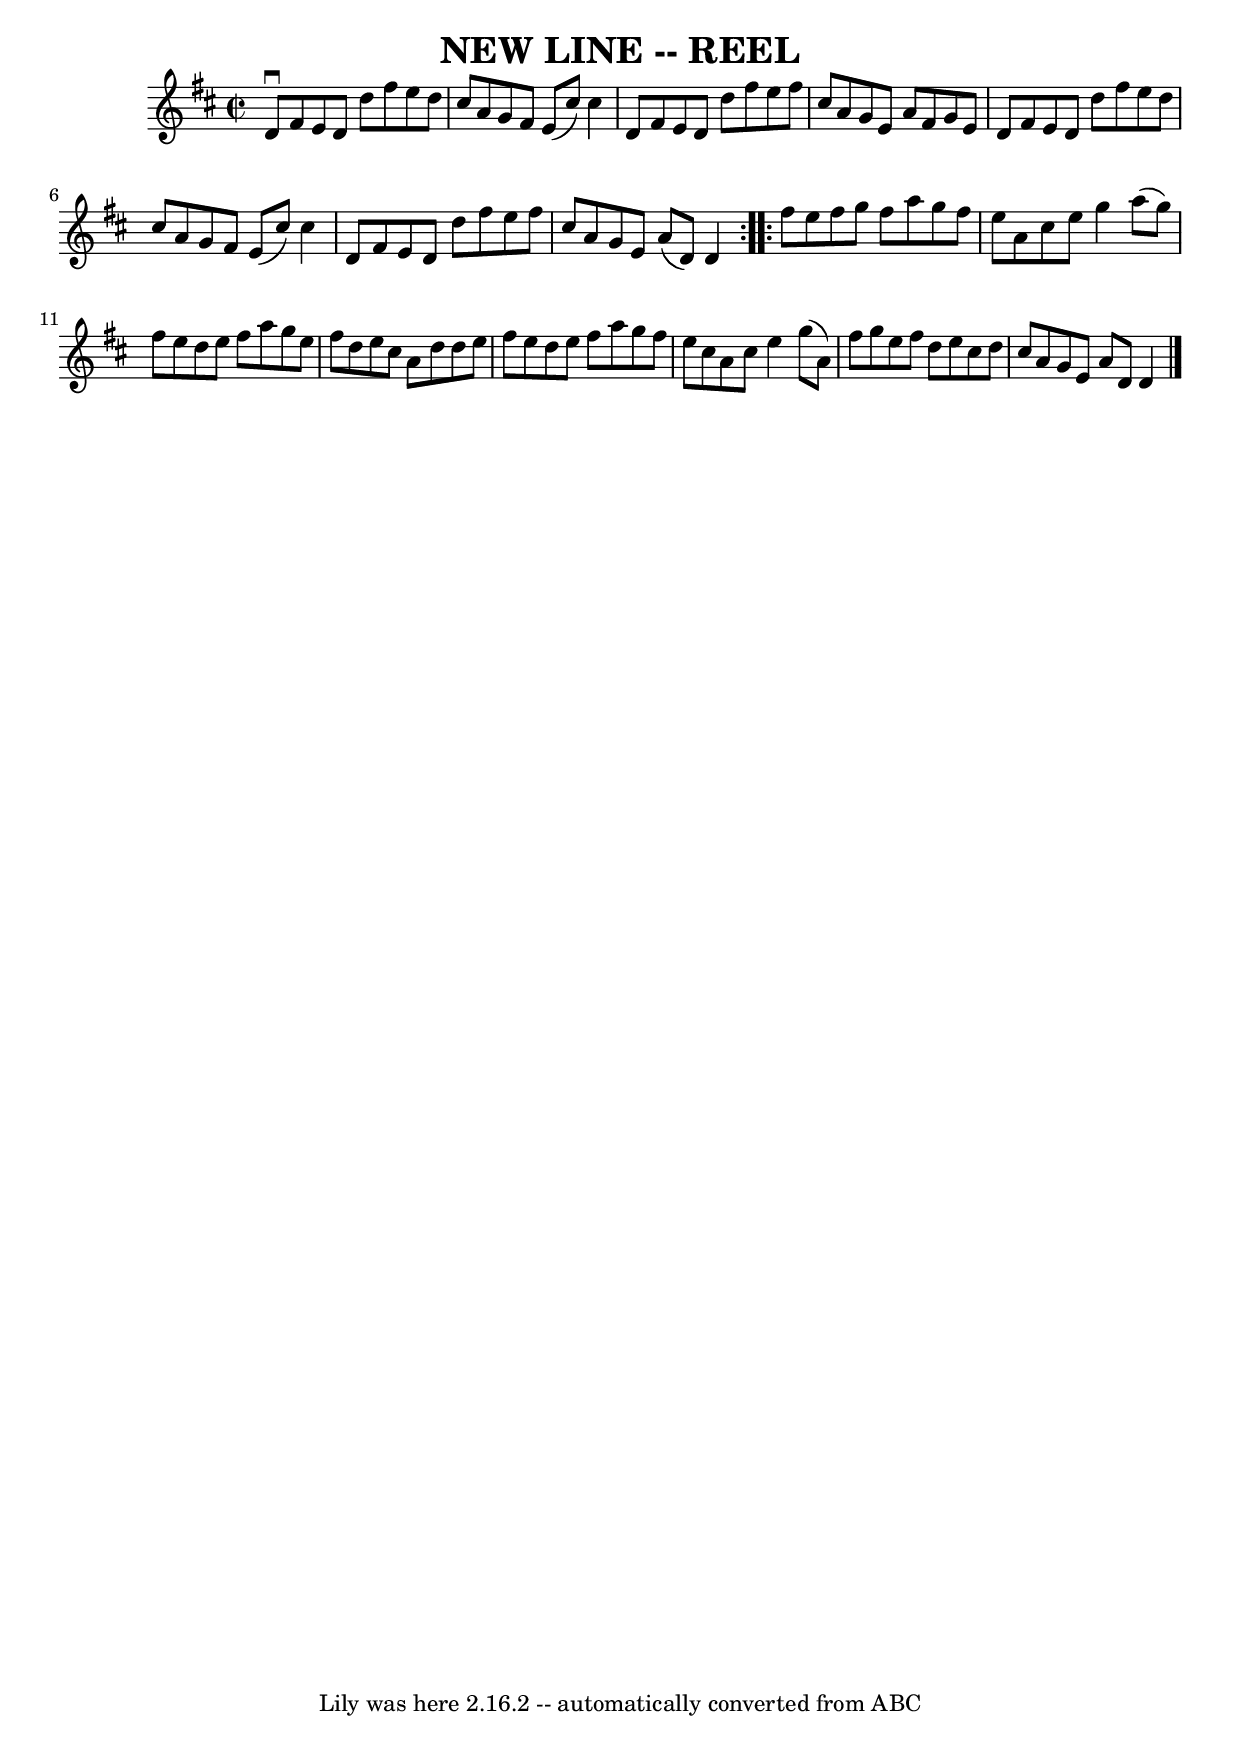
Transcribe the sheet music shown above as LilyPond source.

\version "2.7.40"
\include "Mammoth.ily"
\header {
	%% book = "Ryan's Mammoth Collection of Fiddle Tunes"
	crossRefNumber = "1"
	footnotes = ""
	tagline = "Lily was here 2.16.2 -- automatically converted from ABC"
	title = "NEW LINE -- REEL"
}
voicedefault =  {
\set Score.defaultBarType = "empty"

\repeat volta 2 {
\override Staff.TimeSignature #'style = #'C
 \time 2/2 \key d \major d'8^\downbow fis'8 e'8 d'8 d''8    
fis''8 e''8 d''8    |
 cis''8 a'8 g'8 fis'8 e'8 (
cis''8) cis''4    |
 d'8 fis'8 e'8 d'8 d''8 fis''8  
 e''8 fis''8    |
 cis''8 a'8 g'8 e'8 a'8 fis'8    
g'8 e'8    |
     |
 d'8 fis'8 e'8 d'8 d''8    
fis''8 e''8 d''8    |
 cis''8 a'8 g'8 fis'8 e'8 (
cis''8) cis''4    |
 d'8 fis'8 e'8 d'8 d''8 fis''8  
 e''8 fis''8    |
 cis''8 a'8 g'8 e'8 a'8 (d'8)   
d'4    }     \repeat volta 2 { fis''8 e''8 fis''8 g''8 fis''8    
a''8 g''8 fis''8    |
 e''8 a'8 cis''8 e''8 g''4    
a''8 (g''8)   |
 fis''8 e''8 d''8 e''8 fis''8 a''8 
 g''8 e''8    |
 fis''8 d''8 e''8 cis''8 a'8 d''8   
 d''8 e''8    |
     |
 fis''8 e''8 d''8 e''8    
fis''8 a''8 g''8 fis''8    |
 e''8 cis''8 a'8 cis''8  
 e''4 g''8 (a'8)   |
 fis''8 g''8 e''8 fis''8    
d''8 e''8 cis''8 d''8    |
 cis''8 a'8 g'8 e'8 a'8 
 d'8 d'4      \bar "|."   }
}

\score{
    <<

	\context Staff="default"
	{
	    \voicedefault 
	}

    >>
	\layout {
	}
	\midi {}
}
